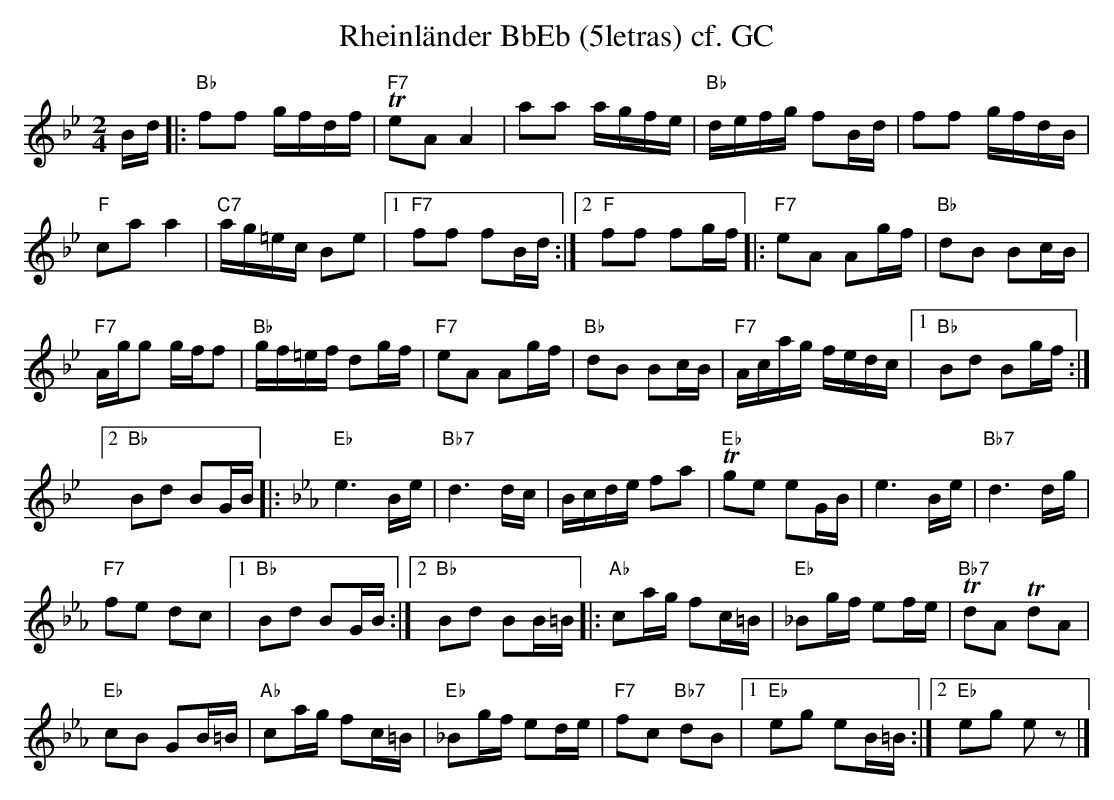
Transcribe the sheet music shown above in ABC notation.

X:1
T:Rheinl\"ander BbEb (5letras) cf. GC
M:2/4
L:1/16
K:Bbmaj%%MIDI gchordon
Bd |: "Bb"f2f2 gfdf | "F7"Te2A2A4 | a2a2 agfe | "Bb"defg f2Bd | f2f2 gfdB |
"F"c2a2 a4 | "C7"ag=ec B2e2 |1 "F7"f2f2 f2Bd :|2 "F"f2f2 f2gf |: "F7"e2A2 A2gf | "Bb"d2B2 B2cB |
"F7"Agg2 gff2 | "Bb"gf=ef d2gf | "F7"e2A2 A2gf | "Bb"d2B2 B2cB | "F7"Acag fedc |1 "Bb"B2d2 B2gf :|2
"Bb"B2d2 B2GB |: [K:Ebmaj] "Eb"e6Be | "Bb7"d6dc | Bcde f2a2 | "Eb"Tg2e2 e2GB | e6Be | "Bb7"d6dg |
"F7"f2e2 d2c2 |1 "Bb"B2d2 B2GB :|2 "Bb"B2d2 B2B=B |: "Ab"c2ag f2c=B | "Eb"_B2gf e2fe | "Bb7"Td2A2 Td2A2 |
"Eb"c2B2 G2B=B | "Ab"c2ag f2c=B | "Eb"_B2gf e2de | "F7"f2c2 "Bb7"d2B2 |1 "Eb"e2g2 e2B=B :|2 "Eb"e2g2 e2z2 |]
